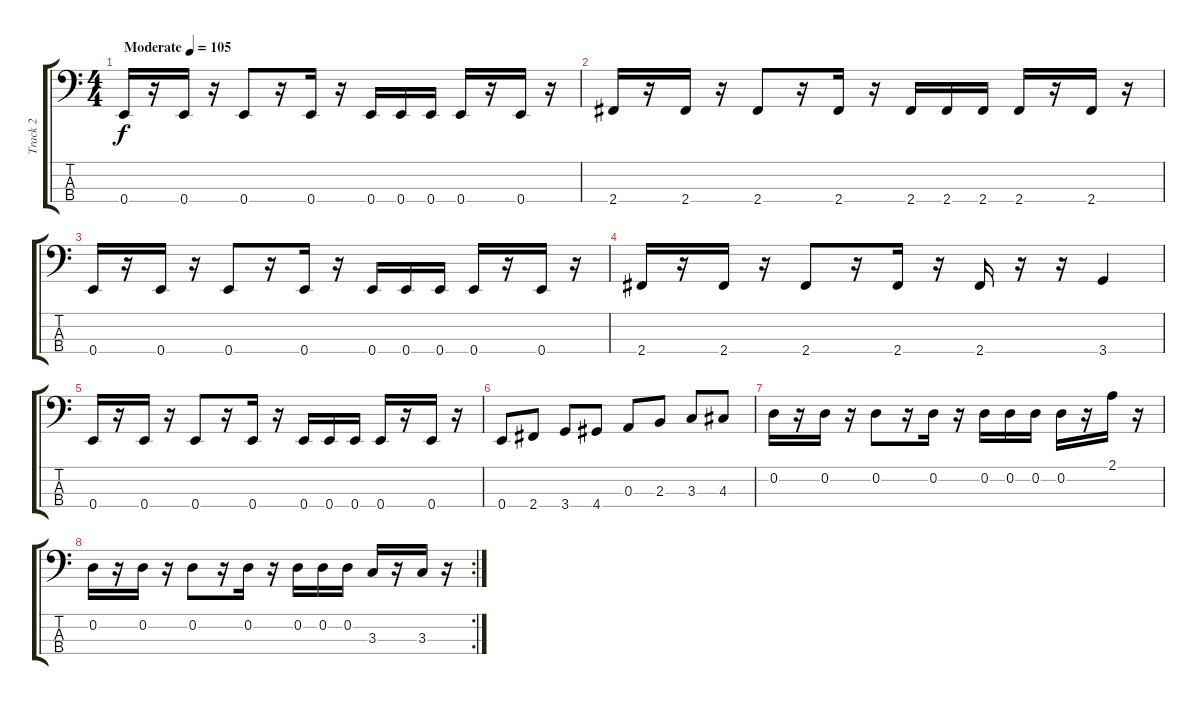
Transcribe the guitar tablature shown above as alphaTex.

\track ("Track 2" "Track 2") {instrument electricbassfinger}
\staff {score tabs}
\tuning (G2 D2 A1 E1) {hide}
\ts (4 4)
\tempo (105 "Moderate")
\clef f4
\ks c
0.4.16{dy f instrument electricbassfinger} r.16 0.4.16 r.16 0.4.8 r.16 0.4.16 r.16 0.4.16 0.4.16 0.4.16 0.4.16 r.16 0.4.16 r.16 |
2.4.16 r.16 2.4.16 r.16 2.4.8 r.16 2.4.16 r.16 2.4.16 2.4.16 2.4.16 2.4.16 r.16 2.4.16 r.16 |
0.4.16 r.16 0.4.16 r.16 0.4.8 r.16 0.4.16 r.16 0.4.16 0.4.16 0.4.16 0.4.16 r.16 0.4.16 r.16 |
2.4.16 r.16 2.4.16 r.16 2.4.8 r.16 2.4.16 r.16 2.4.16 r.16 r.16 3.4.4 |
0.4.16 r.16 0.4.16 r.16 0.4.8 r.16 0.4.16 r.16 0.4.16 0.4.16 0.4.16 0.4.16 r.16 0.4.16 r.16 |
0.4.8 2.4.8 3.4.8 4.4.8 0.3.8 2.3.8 3.3.8 4.3.8 |
0.2.16 r.16 0.2.16 r.16 0.2.8 r.16 0.2.16 r.16 0.2.16 0.2.16 0.2.16 0.2.16 r.16 2.1.16 r.16 |
\rc 2
0.2.16 r.16 0.2.16 r.16 0.2.8 r.16 0.2.16 r.16 0.2.16 0.2.16 0.2.16 3.3.16 r.16 3.3.16 r.16
